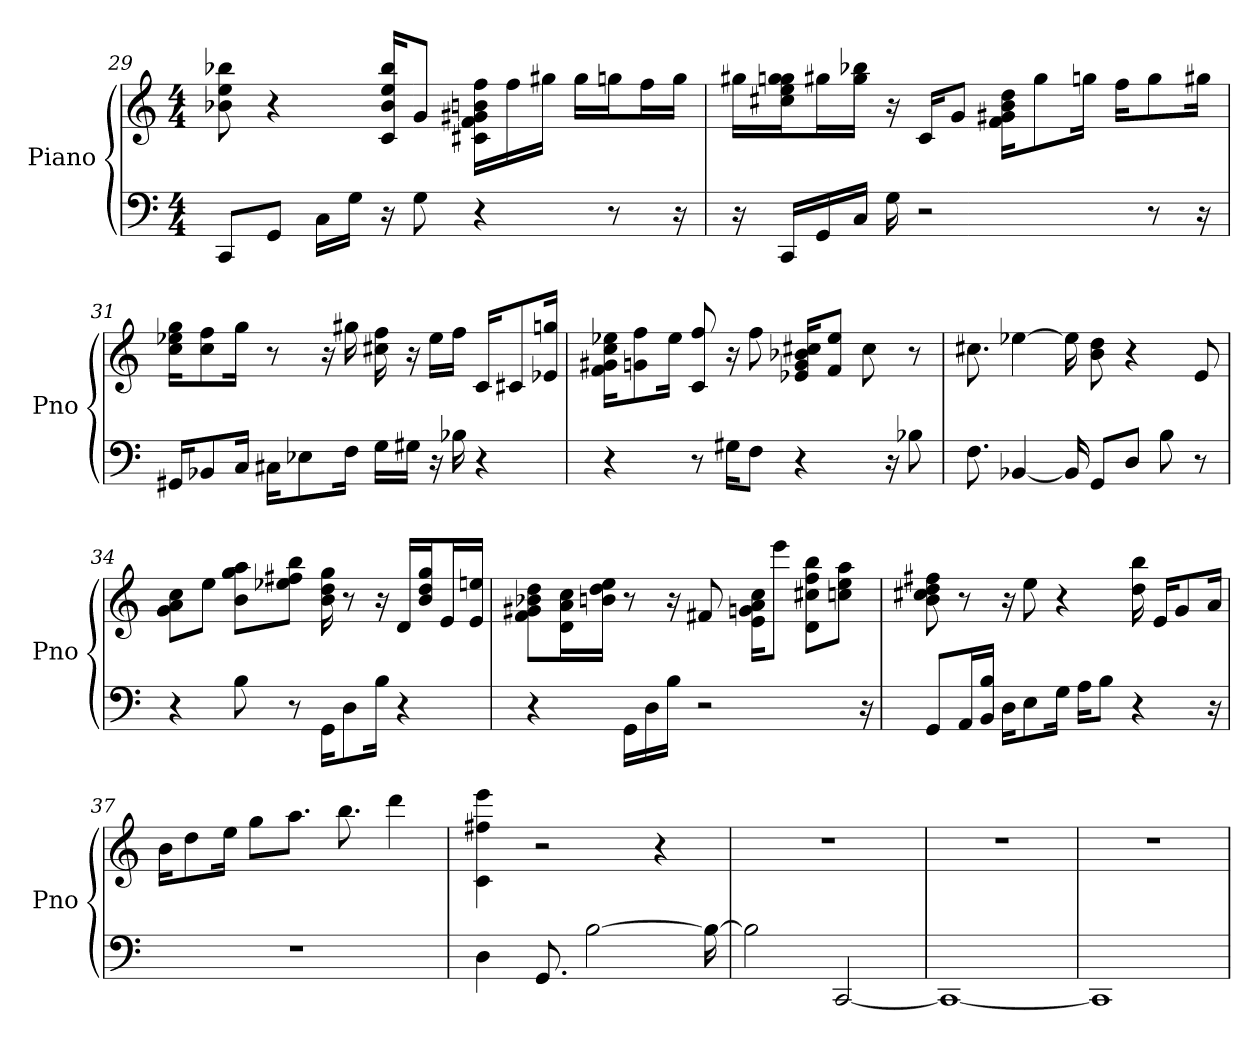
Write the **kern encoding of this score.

**kern	**kern
*part1	*part1
*staff2	*staff1
*I"Piano	*
*I'Pno	*
*clefF4	*clefG2
*k[]	*k[]
*C:	*C:
*M4/4	*M4/4
=29	=29
8CC/L	8b- 8ee 8bb-
8GG/J	4r
16C\LL	.
16G\JJ	.
16r	16b-/ 16ee/ 16bb-/ 16c/KL
8G	8g/J
4r	16g#\ 16c#\ 16f\ 16b\ 16ff\LL
.	16ff\
.	16gg#\JJ
.	16gg#\LL
8r	16gg\J
.	16ff\L
16r	16gg\JJ
=30	=30
16r	16gg#\LL
16CC/LL	16gg#\ 16gg\ 16ee\ 16cc#\J
16GG/	16gg#\L
16C/JJ	16bb-\ 16gg#\JJ
16G	16r
2r	16c/KL
.	8g/J
.	16g#\ 16b\ 16dd\ 16f\KL
.	8gg#\
.	16gg\Jk
.	16ff\KL
8r	8gg\
16r	16gg#\Jk
=31	=31
16GG#/KL	16gg\ 16cc\ 16ee-\KL
8BB-/	8cc\ 8ff\
16C/Jk	16gg\Jk
16C#\KL	8r
8E-\	.
.	16r
16F\Jk	16gg#
16G\LL	16ff 16cc#
16G#\JJ	16r
16r	16ee-\LL
16B-	16ff\JJ
4r	16c/KL
.	8c#/
.	16gg/ 16e-/Jk
=32	=32
4r	16f\ 16cc\ 16ee-\ 16g#\KL
.	8ff\ 8g\
.	16ee-\Jk
8r	8ff 8c
16G#\KL	16r
8F\J	8ff
4r	16e-/ 16g/ 16cc#/ 16b-/KL
.	8f/ 8ee-/J
.	8cc#
16r	.
8B-	8r
=33	=33
8.F	8.cc#
[4BB-	[4ee-
16BB-]	16ee-]
8GG/L	8dd 8b
8D/J	4r
8B	.
8r	8e
=34	=34
4r	8a\ 8g\ 8cc\L
.	8ee\J
8B	8aa\ 8gg\ 8b\L
8r	8bb\ 8ee-\ 8ff#\J
16GG\KL	16gg 16dd 16b
8D\	8r
16B\Jk	16r
4r	16d/LL
.	16gg/ 16b/ 16dd/J
.	16e/L
.	16ee/ 16e/JJ
=35	=35
4r	8dd\ 8f\ 8g#\ 8b-\L
.	16d\ 16a\ 16cc\L
.	16dd\ 16b\ 16ee\JJ
16GG\LL	8r
16D\	.
16B\JJ	16r
2r	8f#
.	16a\ 16cc\ 16e\ 16g\KL
.	8eee\J
.	8d\ 8bb\ 8cc#\ 8ff\L
.	8cc\ 8ee\ 8aa\J
16r	.
=36	=36
8GG/L	8ff# 8b 8dd 8cc#
16AA/L	8r
16B/ 16BB/JJ	.
16D\KL	16r
8E\	8ee
16G\Jk	4r
16A\KL	.
8B\J	.
4r	16bb 16dd
.	16e/KL
.	8g/
16r	16a/Jk
=37	=37
1r	16b\KL
.	8dd\
.	16ee\Jk
.	8gg\L
.	8.aa\J
.	8.bb
.	4ddd
=38	=38
4D	4ff# 4eee 4c
8.GG	2r
[2B	.
.	4r
16B_	.
=39	=39
2B]	1r
[2CC	.
=40	=40
1CC_	1r
=41	=41
1CC]	1r
=	=
*-	*-
